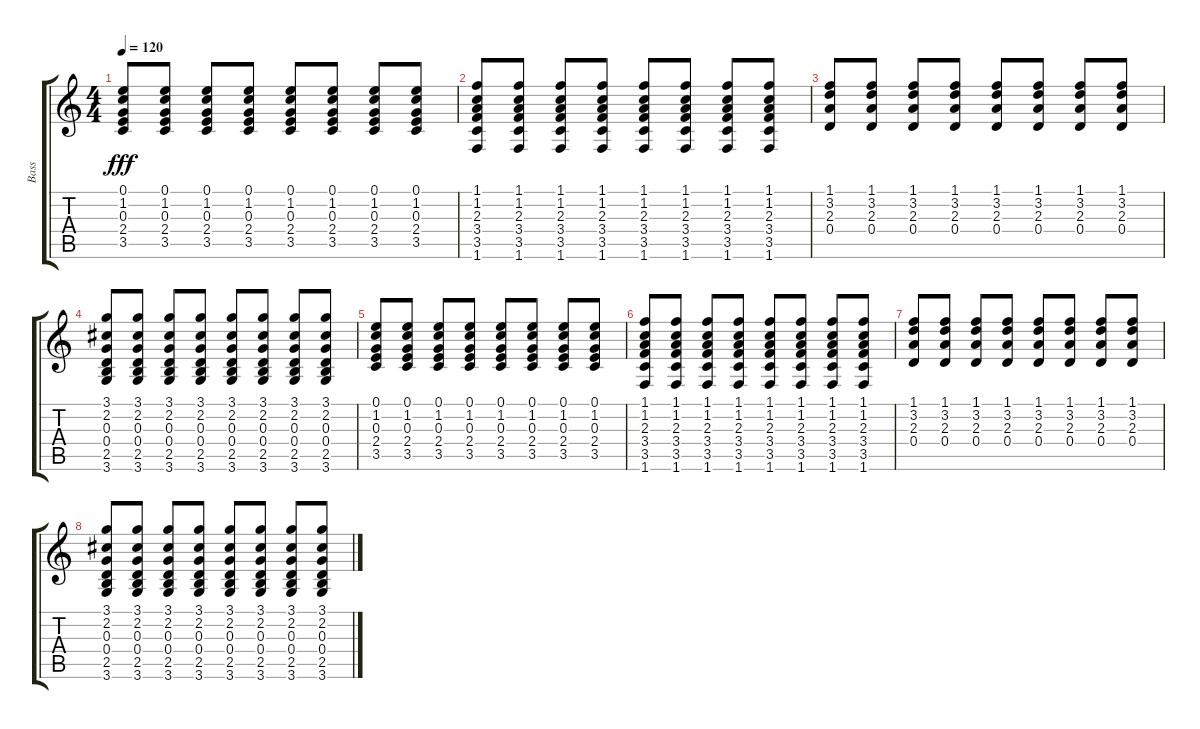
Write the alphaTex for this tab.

\track ("Bass" "Bass") {instrument fretlessbass}
\staff {score tabs}
\tuning (E4 B3 G3 D3 A2 E2) {hide}
\ts (4 4)
\tempo 120
\clef g2
\ks c
(0.1 1.2 0.3 2.4 3.5).8{dy fff} (0.1 1.2 0.3 2.4 3.5).8 (0.1 1.2 0.3 2.4 3.5).8 (0.1 1.2 0.3 2.4 3.5).8 (0.1 1.2 0.3 2.4 3.5).8 (0.1 1.2 0.3 2.4 3.5).8 (0.1 1.2 0.3 2.4 3.5).8 (0.1 1.2 0.3 2.4 3.5).8 |
(1.1 1.2 2.3 3.4 3.5 1.6).8 (1.1 1.2 2.3 3.4 3.5 1.6).8 (1.1 1.2 2.3 3.4 3.5 1.6).8 (1.1 1.2 2.3 3.4 3.5 1.6).8 (1.1 1.2 2.3 3.4 3.5 1.6).8 (1.1 1.2 2.3 3.4 3.5 1.6).8 (1.1 1.2 2.3 3.4 3.5 1.6).8 (1.1 1.2 2.3 3.4 3.5 1.6).8 |
(1.1 3.2 2.3 0.4).8 (1.1 3.2 2.3 0.4).8 (1.1 3.2 2.3 0.4).8 (1.1 3.2 2.3 0.4).8 (1.1 3.2 2.3 0.4).8 (1.1 3.2 2.3 0.4).8 (1.1 3.2 2.3 0.4).8 (1.1 3.2 2.3 0.4).8 |
(3.1 2.2 0.3 0.4 2.5 3.6).8 (3.1 2.2 0.3 0.4 2.5 3.6).8 (3.1 2.2 0.3 0.4 2.5 3.6).8 (3.1 2.2 0.3 0.4 2.5 3.6).8 (3.1 2.2 0.3 0.4 2.5 3.6).8 (3.1 2.2 0.3 0.4 2.5 3.6).8 (3.1 2.2 0.3 0.4 2.5 3.6).8 (3.1 2.2 0.3 0.4 2.5 3.6).8 |
(0.1 1.2 0.3 2.4 3.5).8 (0.1 1.2 0.3 2.4 3.5).8 (0.1 1.2 0.3 2.4 3.5).8 (0.1 1.2 0.3 2.4 3.5).8 (0.1 1.2 0.3 2.4 3.5).8 (0.1 1.2 0.3 2.4 3.5).8 (0.1 1.2 0.3 2.4 3.5).8 (0.1 1.2 0.3 2.4 3.5).8 |
(1.1 1.2 2.3 3.4 3.5 1.6).8 (1.1 1.2 2.3 3.4 3.5 1.6).8 (1.1 1.2 2.3 3.4 3.5 1.6).8 (1.1 1.2 2.3 3.4 3.5 1.6).8 (1.1 1.2 2.3 3.4 3.5 1.6).8 (1.1 1.2 2.3 3.4 3.5 1.6).8 (1.1 1.2 2.3 3.4 3.5 1.6).8 (1.1 1.2 2.3 3.4 3.5 1.6).8 |
(1.1 3.2 2.3 0.4).8 (1.1 3.2 2.3 0.4).8 (1.1 3.2 2.3 0.4).8 (1.1 3.2 2.3 0.4).8 (1.1 3.2 2.3 0.4).8 (1.1 3.2 2.3 0.4).8 (1.1 3.2 2.3 0.4).8 (1.1 3.2 2.3 0.4).8 |
(3.1 2.2 0.3 0.4 2.5 3.6).8 (3.1 2.2 0.3 0.4 2.5 3.6).8 (3.1 2.2 0.3 0.4 2.5 3.6).8 (3.1 2.2 0.3 0.4 2.5 3.6).8 (3.1 2.2 0.3 0.4 2.5 3.6).8 (3.1 2.2 0.3 0.4 2.5 3.6).8 (3.1 2.2 0.3 0.4 2.5 3.6).8 (3.1 2.2 0.3 0.4 2.5 3.6).8
